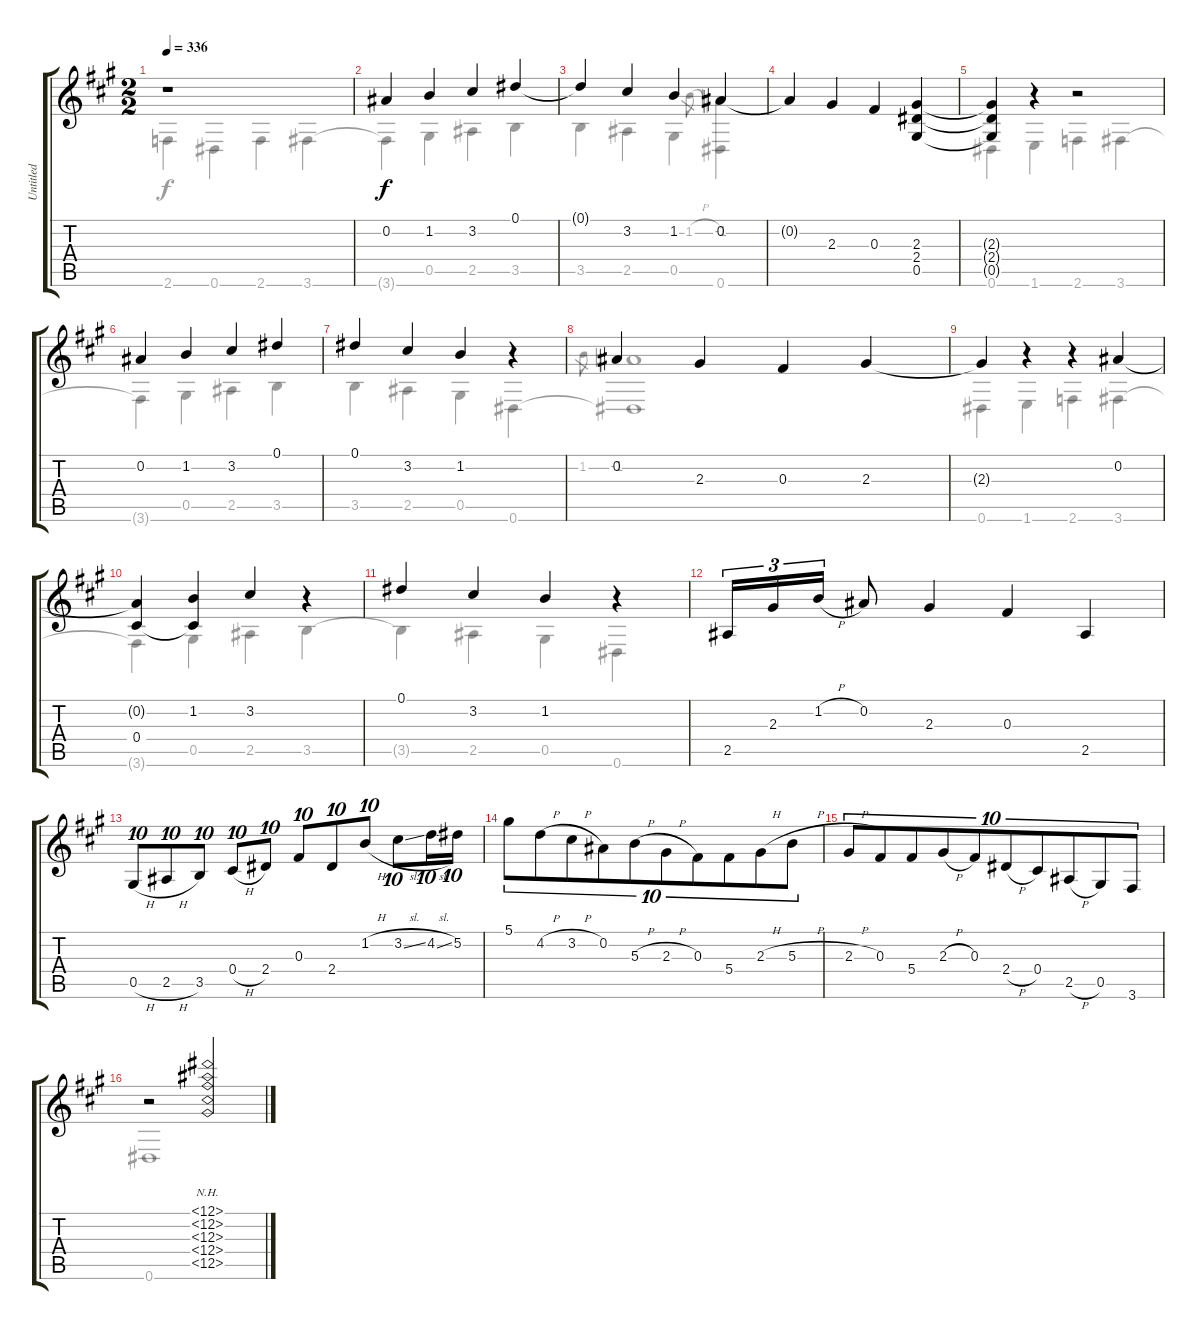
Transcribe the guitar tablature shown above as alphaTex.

\track ("Untitled" "Untitled") {instrument acousticguitarsteel}
\staff {score tabs}
\tuning (Eb4 Bb3 Gb3 Db3 Ab2 Eb2) {hide}
\voice
\ts (2 2)
\tempo 336
\clef g2
\ks a
r.1{dy f} |
0.2.4 1.2.4 3.2.4 0.1.4 |
0.1{t}.4 3.2.4 1.2.4 0.2.4 |
0.2{t}.4 2.3.4 0.3.4 (2.3 2.4 0.5).4 |
(2.3{t} 2.4{t} 0.5{t}).4 r.4 r.2 |
0.2.4 1.2.4 3.2.4 0.1.4 |
0.1.4 3.2.4 1.2.4 r.4 |
0.2.4 2.3.4 0.3.4 2.3.4 |
2.3{t}.4 r.4 r.4 0.2.4 |
(0.2{t} 0.4).4 (1.2 0.4{t}).4 3.2.4 r.4 |
0.1.4 3.2.4 1.2.4 r.4 |
2.5.16{tu (3 2)} 2.3.16{tu (3 2)} 1.2{h}.16{tu (3 2)} 0.2.8 2.3.4 0.3.4 2.5.4 |
0.5{h}.8{tu (10 8)} 2.5{h}.8{tu (10 8)} 3.5.8{tu (10 8)} 0.4{h}.8{tu (10 8)} 2.4.8{tu (10 8)} 0.3.8{tu (10 8)} 2.4.8{tu (10 8)} 1.2{h}.8{tu (10 8)} 3.2{sl}.8{tu (10 8)} 4.2{sl}.16{tu (10 8)} 5.2.16{tu (10 8)} |
5.1.8{tu (10 8)} 4.2{h}.8{tu (10 8)} 3.2{h}.8{tu (10 8)} 0.2.8{tu (10 8)} 5.3{h}.8{tu (10 8)} 2.3{h}.8{tu (10 8)} 0.3.8{tu (10 8)} 5.4.8{tu (10 8)} 2.3{h}.8{tu (10 8)} 5.3{h}.8{tu (10 8)} |
2.3{h}.8{tu (10 8)} 0.3.8{tu (10 8)} 5.4.8{tu (10 8)} 2.3{h}.8{tu (10 8)} 0.3.8{tu (10 8)} 2.4{h}.8{tu (10 8)} 0.4.8{tu (10 8)} 2.5{h}.8{tu (10 8)} 0.5.8{tu (10 8)} 3.6.8{tu (10 8)} |
r.2 (12.1{nh} 12.2{nh} 12.3{nh} 12.4{nh} 12.5{nh}).2
\voice
\clef g2
\ottava regular
\simile none
\ks a
2.6.4{dy f} 0.6.4 2.6.4 3.6.4 |
3.6{t}.4 0.5.4 2.5.4 3.5.4 |
3.5.4 2.5.4 0.5.4 1.2{h}.8{gr} (-1.2 0.6).4 |
|
0.6.4 1.6.4 2.6.4 3.6.4 |
3.6{t}.4 0.5.4 2.5.4 3.5.4 |
3.5.4 2.5.4 0.5.4 0.6.4 |
1.2.8{gr} (-1.2 0.6{t}).1 |
0.6.4 1.6.4 2.6.4 3.6.4 |
3.6{t}.4 0.5.4 2.5.4 3.5.4 |
3.5{t}.4 2.5.4 0.5.4 0.6.4 |
|
|
|
|
0.6.1
